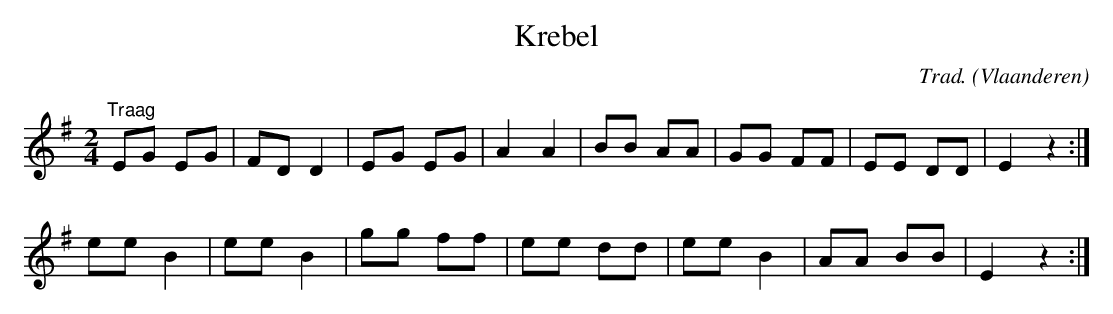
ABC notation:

X:1
T:Krebel
C:Trad.
O:Vlaanderen
L:1/8
M:2/4
K:Em
"Traag"EG EG | FD D2 | EG EG | A2 A2 | BB AA | GG FF | EE DD | E2 z2 :|
ee B2 | ee B2 | gg ff | ee dd | ee B2 | AA BB | E2 z2 :|
